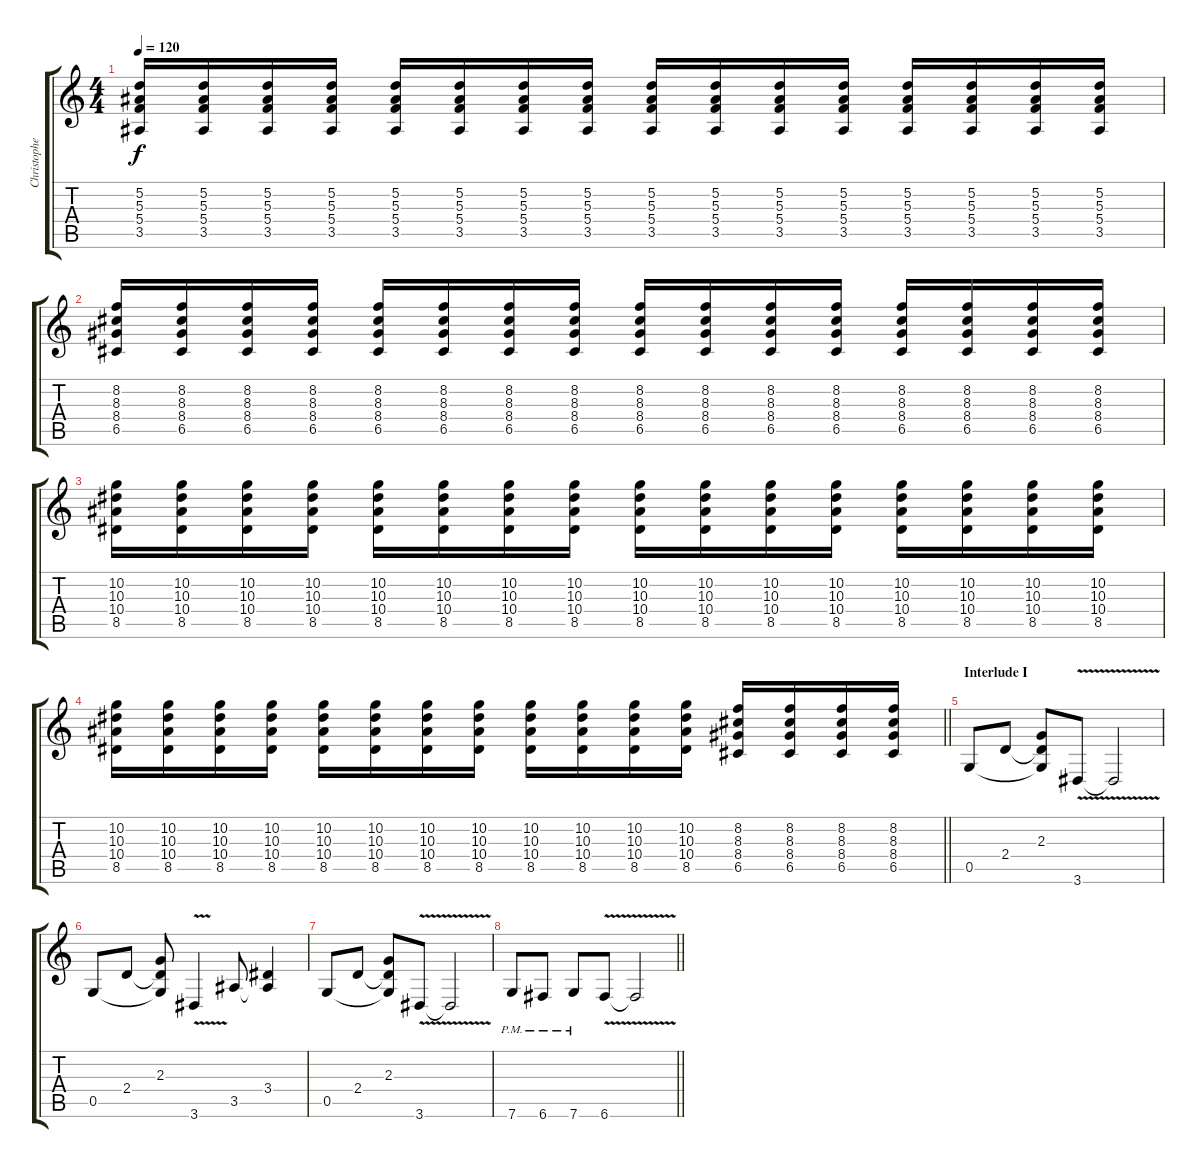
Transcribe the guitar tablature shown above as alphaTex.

\track ("Christopher Amott (Rythm Guitar II)" "Christophe") {instrument overdrivenguitar}
\staff {score tabs}
\tuning (D4 A3 F3 C3 G2 C2) {hide}
\ts (4 4)
\tempo 120
\clef g2
\ks c
(5.2 5.3 5.4 3.5).16{dy f} (5.2 5.3 5.4 3.5).16 (5.2 5.3 5.4 3.5).16 (5.2 5.3 5.4 3.5).16 (5.2 5.3 5.4 3.5).16 (5.2 5.3 5.4 3.5).16 (5.2 5.3 5.4 3.5).16 (5.2 5.3 5.4 3.5).16 (5.2 5.3 5.4 3.5).16 (5.2 5.3 5.4 3.5).16 (5.2 5.3 5.4 3.5).16 (5.2 5.3 5.4 3.5).16 (5.2 5.3 5.4 3.5).16 (5.2 5.3 5.4 3.5).16 (5.2 5.3 5.4 3.5).16 (5.2 5.3 5.4 3.5).16 |
(8.2 8.3 8.4 6.5).16 (8.2 8.3 8.4 6.5).16 (8.2 8.3 8.4 6.5).16 (8.2 8.3 8.4 6.5).16 (8.2 8.3 8.4 6.5).16 (8.2 8.3 8.4 6.5).16 (8.2 8.3 8.4 6.5).16 (8.2 8.3 8.4 6.5).16 (8.2 8.3 8.4 6.5).16 (8.2 8.3 8.4 6.5).16 (8.2 8.3 8.4 6.5).16 (8.2 8.3 8.4 6.5).16 (8.2 8.3 8.4 6.5).16 (8.2 8.3 8.4 6.5).16 (8.2 8.3 8.4 6.5).16 (8.2 8.3 8.4 6.5).16 |
(10.2 10.3 10.4 8.5).16 (10.2 10.3 10.4 8.5).16 (10.2 10.3 10.4 8.5).16 (10.2 10.3 10.4 8.5).16 (10.2 10.3 10.4 8.5).16 (10.2 10.3 10.4 8.5).16 (10.2 10.3 10.4 8.5).16 (10.2 10.3 10.4 8.5).16 (10.2 10.3 10.4 8.5).16 (10.2 10.3 10.4 8.5).16 (10.2 10.3 10.4 8.5).16 (10.2 10.3 10.4 8.5).16 (10.2 10.3 10.4 8.5).16 (10.2 10.3 10.4 8.5).16 (10.2 10.3 10.4 8.5).16 (10.2 10.3 10.4 8.5).16 |
\barLineRight lightlight
(10.2 10.3 10.4 8.5).16 (10.2 10.3 10.4 8.5).16 (10.2 10.3 10.4 8.5).16 (10.2 10.3 10.4 8.5).16 (10.2 10.3 10.4 8.5).16 (10.2 10.3 10.4 8.5).16 (10.2 10.3 10.4 8.5).16 (10.2 10.3 10.4 8.5).16 (10.2 10.3 10.4 8.5).16 (10.2 10.3 10.4 8.5).16 (10.2 10.3 10.4 8.5).16 (10.2 10.3 10.4 8.5).16 (8.2 8.3 8.4 6.5).16 (8.2 8.3 8.4 6.5).16 (8.2 8.3 8.4 6.5).16 (8.2 8.3 8.4 6.5).16 |
\section ("" "Interlude I")
0.5.8{volume 13 balance 16 instrument overdrivenguitar} 2.4.8 (2.3 2.4{t} 0.5{t}).8 3.6{v}.8 3.6{t}.2 |
0.5.8 2.4.8 (2.3 2.4{t} 0.5{t}).8 3.6{v}.4 3.5.8 (3.4 3.5{t}).4 |
0.5.8 2.4.8 (2.3 2.4{t} 0.5{t}).8 3.6{v}.8 3.6{t}.2 |
\barLineRight lightlight
7.6{pm}.8 6.6{pm}.8 7.6{pm}.8 6.6{v}.8 6.6{t}.2
